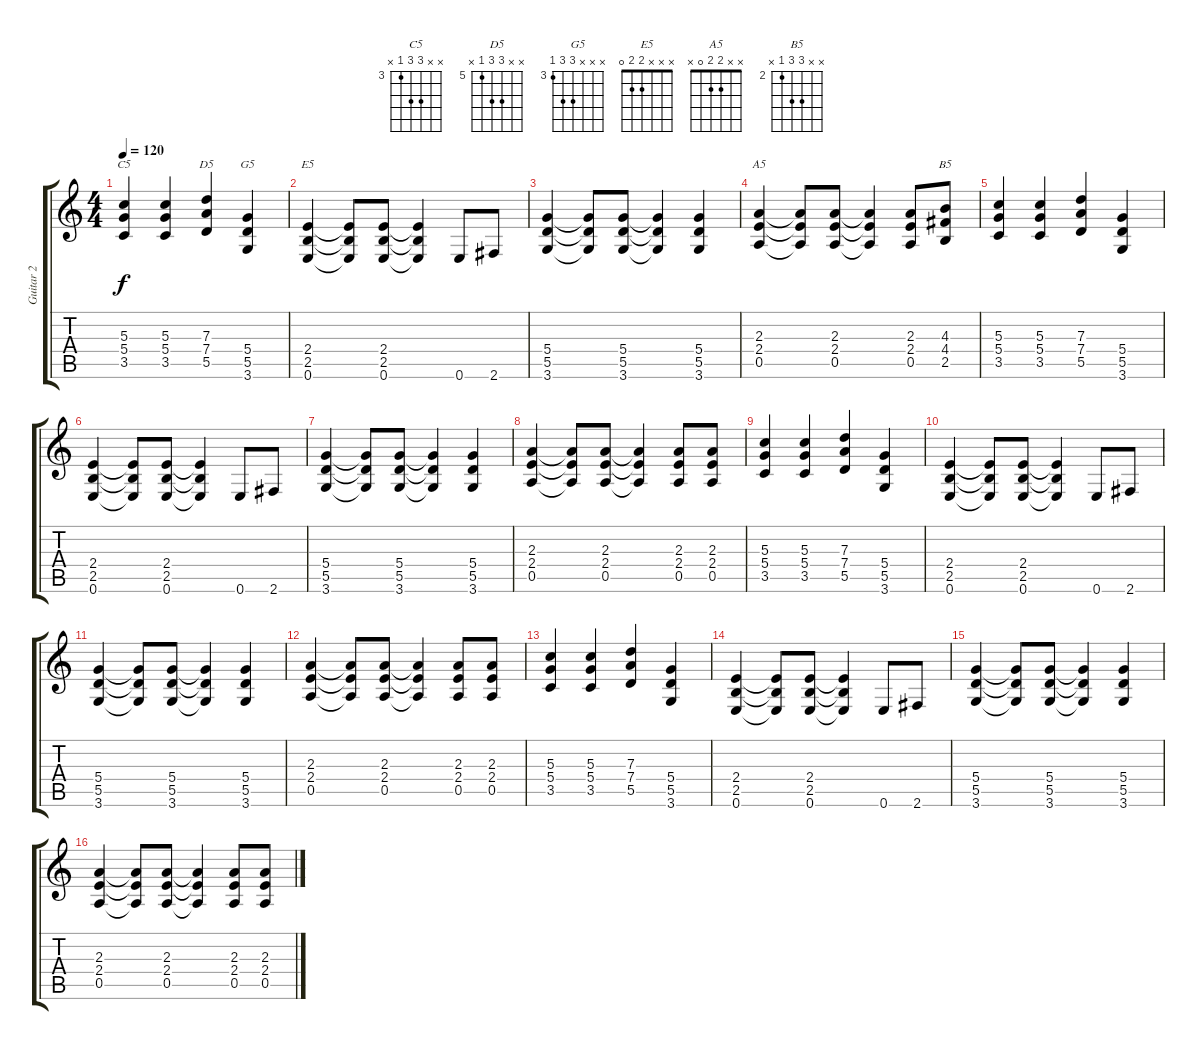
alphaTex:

\track ("Guitar 2" "Guitar 2") {instrument overdrivenguitar}
\staff {score tabs}
\tuning (E4 B3 G3 D3 A2 E2) {hide}
\chord ("C5" x x 5 5 3 x) {firstfret 3}
\chord ("D5" x x 7 7 5 x) {firstfret 5}
\chord ("G5" x x x 5 5 3) {firstfret 3}
\chord ("E5" x x x 2 2 0)
\chord ("A5" x x 2 2 0 x)
\chord ("B5" x x 4 4 2 x) {firstfret 2}
\ts (4 4)
\tempo 120
\clef g2
\ks c
(5.3 5.4 3.5).4{ch "C5" dy f} (5.3 5.4 3.5).4 (7.3 7.4 5.5).4{ch "D5"} (5.4 5.5 3.6).4{ch "G5"} |
(2.4 2.5 0.6).4{ch "E5"} (2.4{t} 2.5{t} 0.6{t}).8 (2.4 2.5 0.6).8 (2.4{t} 2.5{t} 0.6{t}).4 0.6.8 2.6.8 |
(5.4 5.5 3.6).4 (5.4{t} 5.5{t} 3.6{t}).8 (5.4 5.5 3.6).8 (5.4{t} 5.5{t} 3.6{t}).4 (5.4 5.5 3.6).4 |
(2.3 2.4 0.5).4{ch "A5"} (2.3{t} 2.4{t} 0.5{t}).8 (2.3 2.4 0.5).8 (2.3{t} 2.4{t} 0.5{t}).4 (2.3 2.4 0.5).8 (4.3 4.4 2.5).8{ch "B5"} |
(5.3 5.4 3.5).4 (5.3 5.4 3.5).4 (7.3 7.4 5.5).4 (5.4 5.5 3.6).4 |
(2.4 2.5 0.6).4 (2.4{t} 2.5{t} 0.6{t}).8 (2.4 2.5 0.6).8 (2.4{t} 2.5{t} 0.6{t}).4 0.6.8 2.6.8 |
(5.4 5.5 3.6).4 (5.4{t} 5.5{t} 3.6{t}).8 (5.4 5.5 3.6).8 (5.4{t} 5.5{t} 3.6{t}).4 (5.4 5.5 3.6).4 |
(2.3 2.4 0.5).4 (2.3{t} 2.4{t} 0.5{t}).8 (2.3 2.4 0.5).8 (2.3{t} 2.4{t} 0.5{t}).4 (2.3 2.4 0.5).8 (2.3 2.4 0.5).8 |
(5.3 5.4 3.5).4 (5.3 5.4 3.5).4 (7.3 7.4 5.5).4 (5.4 5.5 3.6).4 |
(2.4 2.5 0.6).4 (2.4{t} 2.5{t} 0.6{t}).8 (2.4 2.5 0.6).8 (2.4{t} 2.5{t} 0.6{t}).4 0.6.8 2.6.8 |
(5.4 5.5 3.6).4 (5.4{t} 5.5{t} 3.6{t}).8 (5.4 5.5 3.6).8 (5.4{t} 5.5{t} 3.6{t}).4 (5.4 5.5 3.6).4 |
(2.3 2.4 0.5).4 (2.3{t} 2.4{t} 0.5{t}).8 (2.3 2.4 0.5).8 (2.3{t} 2.4{t} 0.5{t}).4 (2.3 2.4 0.5).8 (2.3 2.4 0.5).8 |
(5.3 5.4 3.5).4 (5.3 5.4 3.5).4 (7.3 7.4 5.5).4 (5.4 5.5 3.6).4 |
(2.4 2.5 0.6).4 (2.4{t} 2.5{t} 0.6{t}).8 (2.4 2.5 0.6).8 (2.4{t} 2.5{t} 0.6{t}).4 0.6.8 2.6.8 |
(5.4 5.5 3.6).4 (5.4{t} 5.5{t} 3.6{t}).8 (5.4 5.5 3.6).8 (5.4{t} 5.5{t} 3.6{t}).4 (5.4 5.5 3.6).4 |
(2.3 2.4 0.5).4 (2.3{t} 2.4{t} 0.5{t}).8 (2.3 2.4 0.5).8 (2.3{t} 2.4{t} 0.5{t}).4 (2.3 2.4 0.5).8 (2.3 2.4 0.5).8
